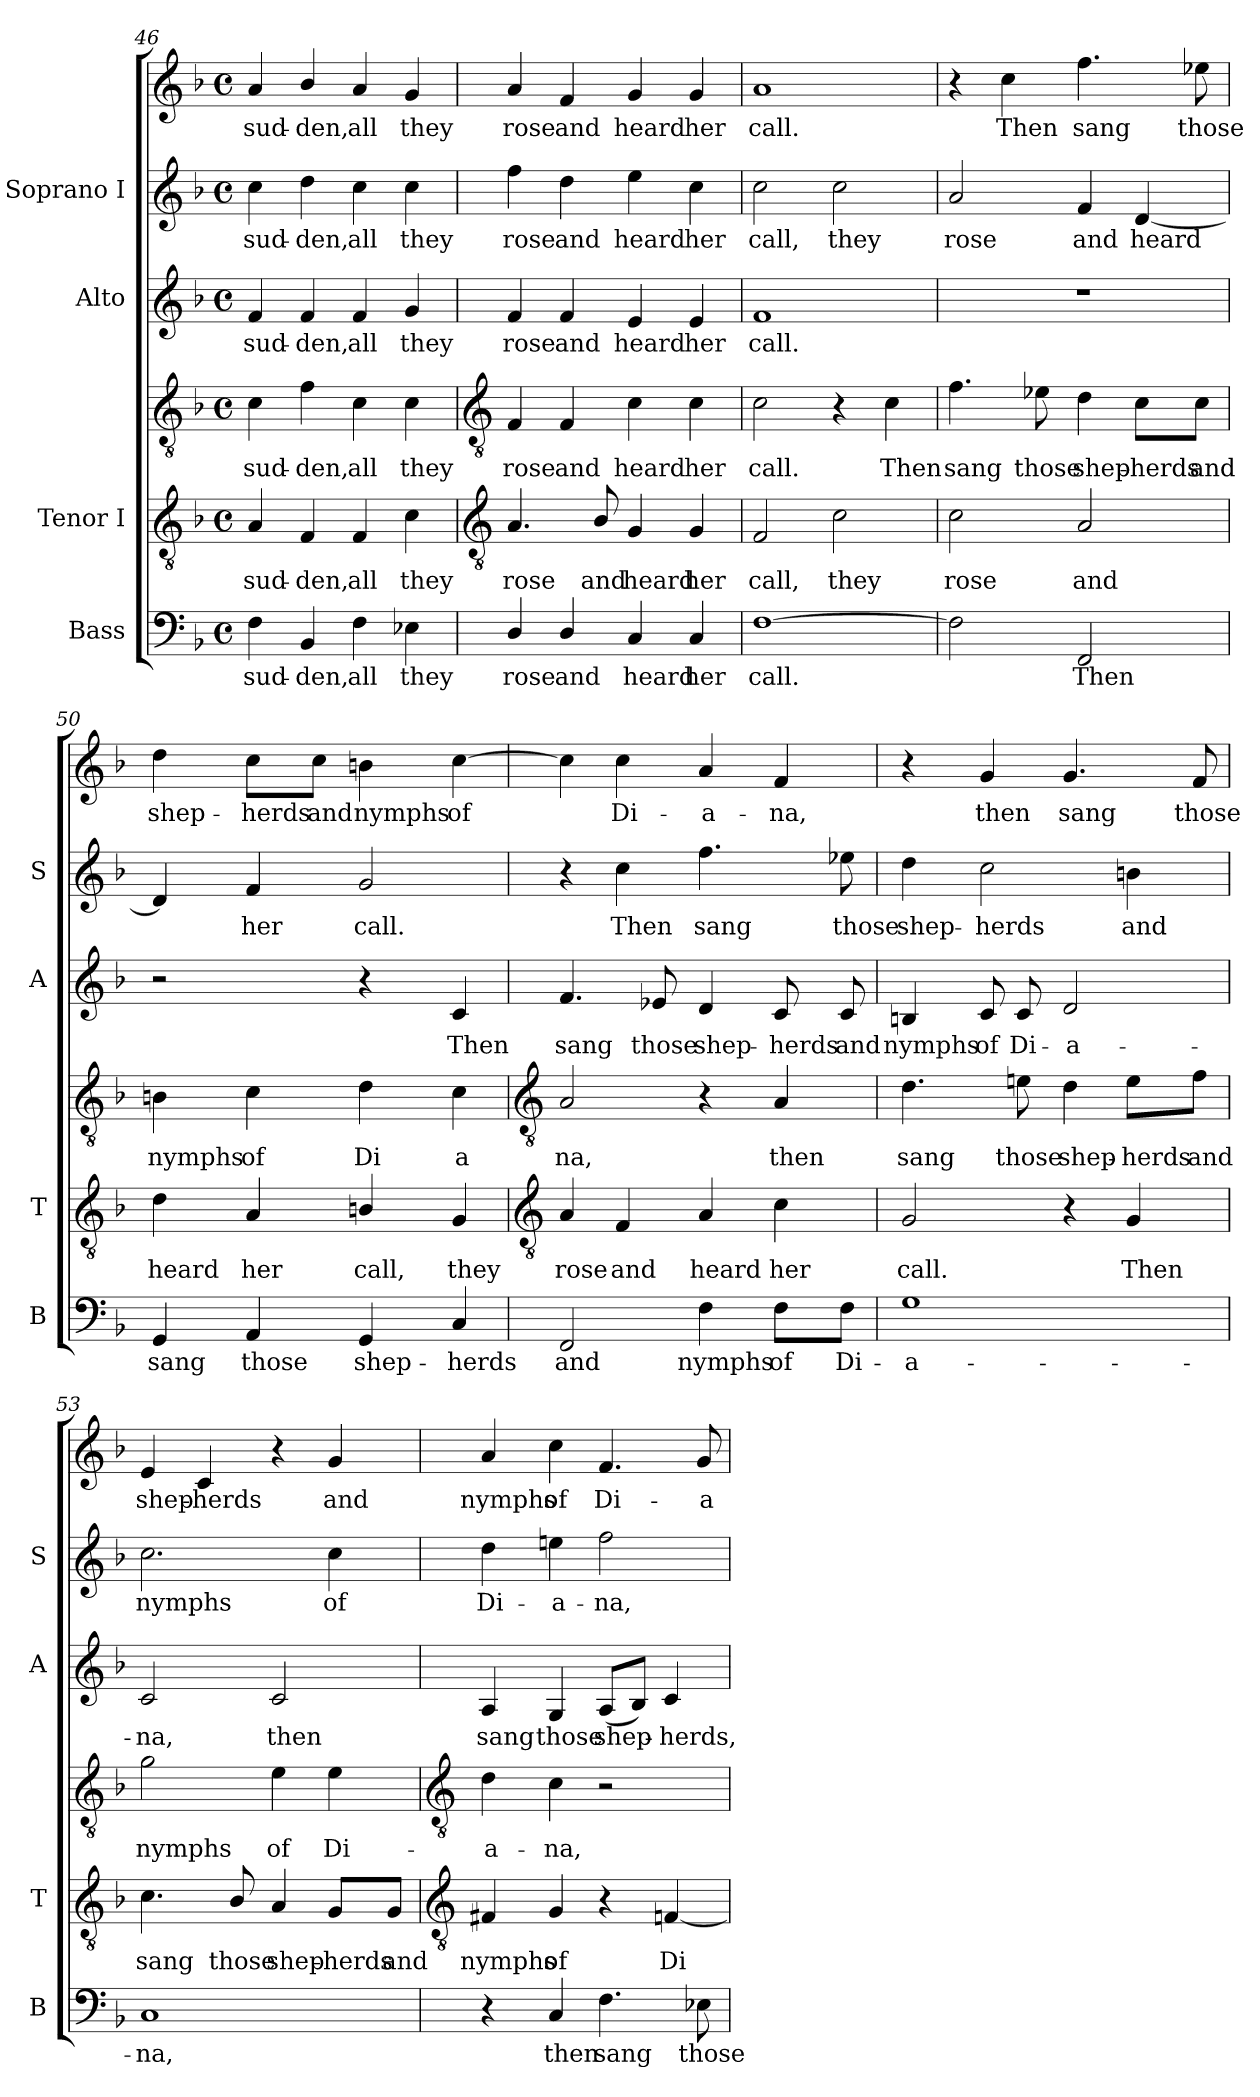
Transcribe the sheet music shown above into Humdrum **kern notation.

**kern	**text	**kern	**text	**kern	**text	**kern	**text	**kern	**text	**kern	**text
*part4	*part4	*part3	*part3	*part3	*part3	*part2	*part2	*part1	*part1	*part1	*part1
*staff6	*staff6	*staff5	*staff5	*staff4	*staff4	*staff3	*staff3	*staff2	*staff2	*staff1	*staff1
*I"Bass	*	*I"Tenor I	*	*	*	*I"Alto	*	*I"Soprano I	*	*	*
*I'B	*	*I'T	*	*	*	*I'A	*	*I'S	*	*	*
*clefF4	*	*clefGv2	*	*clefGv2	*	*clefG2	*	*clefG2	*	*clefG2	*
*k[b-]	*	*k[b-]	*	*k[b-]	*	*k[b-]	*	*k[b-]	*	*k[b-]	*
*F:	*	*F:	*	*F:	*	*F:	*	*F:	*	*F:	*
*M4/4	*	*M4/4	*	*M4/4	*	*M4/4	*	*M4/4	*	*M4/4	*
*met(c)	*	*met(c)	*	*met(c)	*	*met(c)	*	*met(c)	*	*met(c)	*
=46	=46	=46	=46	=46	=46	=46	=46	=46	=46	=46	=46
!	!LO:LY:b	!	!LO:LY:b	!	!LO:LY:b	!	!LO:LY:b	!	!LO:LY:b	!	!LO:LY:b
4F	sud-	4A	sud-	4c	sud-	4f	sud-	4cc	sud-	4a	sud-
!	!LO:LY:b	!	!LO:LY:b	!	!LO:LY:b	!	!LO:LY:b	!	!LO:LY:b	!	!LO:LY:b
4BB-	-den,	4F	-den,	4f	-den,	4f	-den,	4dd	-den,	4b-/	-den,
!	!LO:LY:b	!	!LO:LY:b	!	!LO:LY:b	!	!LO:LY:b	!	!LO:LY:b	!	!LO:LY:b
4F	all	4F	all	4c	all	4f	all	4cc	all	4a/	all
!	!LO:LY:b	!	!LO:LY:b	!	!LO:LY:b	!	!LO:LY:b	!	!LO:LY:b	!	!LO:LY:b
4E-X	they	4c	they	4c	they	4g	they	4cc	they	4g	they
!!LO:LB:g=z
=47	=47	=47	=47	=47	=47	=47	=47	=47	=47	=47	=47
*	*	*clefGv2	*	*clefGv2	*	*	*	*	*	*	*
!	!LO:LY:b	!	!LO:LY:b	!	!LO:LY:b	!	!LO:LY:b	!	!LO:LY:b	!	!LO:LY:b
4D/	rose	4.A	rose	4F	rose	4f	rose	4ff	rose	4a/	rose
!	!LO:LY:b	!	!	!	!LO:LY:b	!	!LO:LY:b	!	!LO:LY:b	!	!LO:LY:b
4D/	and	.	.	4F	and	4f	and	4dd	and	4f	and
!	!	!	!LO:LY:b	!	!	!	!	!	!	!	!
.	.	8B-/	and	.	.	.	.	.	.	.	.
!	!LO:LY:b	!	!LO:LY:b	!	!LO:LY:b	!	!LO:LY:b	!	!LO:LY:b	!	!LO:LY:b
4C	heard	4G	heard	4c	heard	4e	heard	4ee	heard	4g	heard
!	!LO:LY:b	!	!LO:LY:b	!	!LO:LY:b	!	!LO:LY:b	!	!LO:LY:b	!	!LO:LY:b
4C	her	4G	her	4c	her	4e	her	4cc	her	4g	her
=48	=48	=48	=48	=48	=48	=48	=48	=48	=48	=48	=48
!	!LO:LY:b	!	!LO:LY:b	!	!LO:LY:b	!	!LO:LY:b	!	!LO:LY:b	!	!LO:LY:b
[1F	call.	2F	call,	2c	call.	1f	call.	2cc	call,	1a/	call.
!	!	!	!LO:LY:b	!	!	!	!	!	!LO:LY:b	!	!
.	.	2c	they	4r	.	.	.	2cc	they	.	.
!	!	!	!	!	!LO:LY:b	!	!	!	!	!	!
.	.	.	.	4c	Then	.	.	.	.	.	.
=49	=49	=49	=49	=49	=49	=49	=49	=49	=49	=49	=49
!	!	!	!LO:LY:b	!	!LO:LY:b	!	!	!	!LO:LY:b	!	!
2F]	.	2c	rose	4.f	sang	1r	.	2a/	rose	4r	.
!	!	!	!	!	!	!	!	!	!	!	!LO:LY:b
.	.	.	.	.	.	.	.	.	.	4cc	Then
!	!	!	!	!	!LO:LY:b	!	!	!	!	!	!
.	.	.	.	8e-X	those	.	.	.	.	.	.
!	!LO:LY:b	!	!LO:LY:b	!	!LO:LY:b	!	!	!	!LO:LY:b	!	!LO:LY:b
2FF	Then	2A	and	4d	shep-	.	.	4f	and	4.ff	sang
!	!	!	!	!	!LO:LY:b	!	!	!	!LO:LY:b	!	!
.	.	.	.	8c\L	-herds	.	.	[4d	heard	.	.
!	!	!	!	!	!LO:LY:b	!	!	!	!	!	!LO:LY:b
.	.	.	.	8c\J	and	.	.	.	.	8ee-X	those
=50	=50	=50	=50	=50	=50	=50	=50	=50	=50	=50	=50
!	!LO:LY:b	!	!LO:LY:b	!	!LO:LY:b	!	!	!	!	!	!LO:LY:b
4GG	sang	4d	heard	4Bn	nymphs	2r	.	4d]	.	4dd	shep-
!	!LO:LY:b	!	!LO:LY:b	!	!LO:LY:b	!	!	!	!LO:LY:b	!	!LO:LY:b
4AA	those	4A	her	4c	of	.	.	4f	her	8cc\L	-herds
!	!	!	!	!	!	!	!	!	!	!	!LO:LY:b
.	.	.	.	.	.	.	.	.	.	8cc\J	and
!	!LO:LY:b	!	!LO:LY:b	!	!LO:LY:b	!	!	!	!LO:LY:b	!	!LO:LY:b
4GG	shep-	4Bn/	call,	4d	Di	4r	.	2g	call.	4bn	nymphs
!	!LO:LY:b	!	!LO:LY:b	!	!LO:LY:b	!	!LO:LY:b	!	!	!	!LO:LY:b
4C/	-herds	4G	they	4c	a	4c	Then	.	.	[4cc	of
!!LO:LB:g=z
=51	=51	=51	=51	=51	=51	=51	=51	=51	=51	=51	=51
*	*	*clefGv2	*	*clefGv2	*	*	*	*	*	*	*
!	!LO:LY:b	!	!LO:LY:b	!	!LO:LY:b	!	!LO:LY:b	!	!	!	!
2FF	and	4A	rose	2A	na,	4.f	sang	4r	.	4cc]	.
!	!	!	!LO:LY:b	!	!	!	!	!	!LO:LY:b	!	!LO:LY:b
.	.	4F	and	.	.	.	.	4cc	Then	4cc	Di-
!	!	!	!	!	!	!	!LO:LY:b	!	!	!	!
.	.	.	.	.	.	8e-X	those	.	.	.	.
!	!LO:LY:b	!	!LO:LY:b	!	!	!	!LO:LY:b	!	!LO:LY:b	!	!LO:LY:b
4F	nymphs	4A	heard	4r	.	4d	shep-	4.ff	sang	4a	-a-
!	!LO:LY:b	!	!LO:LY:b	!	!LO:LY:b	!	!LO:LY:b	!	!	!	!LO:LY:b
8F\L	of	4c	her	4A	then	8c	-herds	.	.	4f	-na,
!	!LO:LY:b	!	!	!	!	!	!LO:LY:b	!	!LO:LY:b	!	!
8F\J	Di-	.	.	.	.	8c	and	8ee-X	those	.	.
=52	=52	=52	=52	=52	=52	=52	=52	=52	=52	=52	=52
!	!LO:LY:b	!	!LO:LY:b	!	!LO:LY:b	!	!LO:LY:b	!	!LO:LY:b	!	!
1G	-a-	2G	call.	4.d	sang	4Bn	nymphs	4dd	shep-	4r	.
!	!	!	!	!	!	!	!LO:LY:b	!	!LO:LY:b	!	!LO:LY:b
.	.	.	.	.	.	8c	of	2cc	-herds	4g	then
!	!	!	!	!	!LO:LY:b	!	!LO:LY:b	!	!	!	!
.	.	.	.	8en	those	8c	Di-	.	.	.	.
!	!	!	!	!	!LO:LY:b	!	!LO:LY:b	!	!	!	!LO:LY:b
.	.	4r	.	4d	shep-	2d	-a-	.	.	4.g	sang
!	!	!	!LO:LY:b	!	!LO:LY:b	!	!	!	!LO:LY:b	!	!
.	.	4G	Then	8e\L	-herds	.	.	4bn	and	.	.
!	!	!	!	!	!LO:LY:b	!	!	!	!	!	!LO:LY:b
.	.	.	.	8f\J	and	.	.	.	.	8f	those
=53	=53	=53	=53	=53	=53	=53	=53	=53	=53	=53	=53
!	!LO:LY:b	!	!LO:LY:b	!	!LO:LY:b	!	!LO:LY:b	!	!LO:LY:b	!	!LO:LY:b
1C	-na,	4.c	-sang	2g	nymphs	2c	-na,	2.cc	nymphs	4e	shep-
!	!	!	!	!	!	!	!	!	!	!	!LO:LY:b
.	.	.	.	.	.	.	.	.	.	4c	-herds
!	!	!	!LO:LY:b	!	!	!	!	!	!	!	!
.	.	8B-/	those	.	.	.	.	.	.	.	.
!	!	!	!LO:LY:b	!	!LO:LY:b	!	!LO:LY:b	!	!	!	!
.	.	4A	shep-	4e	of	2c	then	.	.	4r	.
!	!	!	!LO:LY:b	!	!LO:LY:b	!	!	!	!LO:LY:b	!	!LO:LY:b
.	.	8G/L	-herds	4e	Di-	.	.	4cc	of	4g	and
!	!	!	!LO:LY:b	!	!	!	!	!	!	!	!
.	.	8G/J	and	.	.	.	.	.	.	.	.
!!LO:LB:g=z
=54	=54	=54	=54	=54	=54	=54	=54	=54	=54	=54	=54
*	*	*clefGv2	*	*clefGv2	*	*	*	*	*	*	*
!	!	!	!LO:LY:b	!	!LO:LY:b	!	!LO:LY:b	!	!LO:LY:b	!	!LO:LY:b
4r	.	4F#X	nymphs	4d	a-	4A	sang	4dd	-Di-	4a	nymphs
!	!LO:LY:b	!	!LO:LY:b	!	!LO:LY:b	!	!LO:LY:b	!	!LO:LY:b	!	!LO:LY:b
4C	then	4G	of	4c	-na,	4G	those	4een	-a-	4cc	of
!	!LO:LY:b	!	!	!	!	!	!LO:LY:b	!	!LO:LY:b	!	!LO:LY:b
4.F	sang	4r	.	2r	.	(<8AL	shep-	2ff	-na,	4.f	Di-
.	.	.	.	.	.	8B-J)	.	.	.	.	.
!	!	!	!LO:LY:b	!	!	!	!LO:LY:b	!	!	!	!
.	.	[4Fn	Di-	.	.	4c	herds,	.	.	.	.
!	!LO:LY:b	!	!	!	!	!	!	!	!	!	!LO:LY:b
8E-X	those	.	.	.	.	.	.	.	.	8g	-a-
=	=	=	=	=	=	=	=	=	=	=	=
*-	*-	*-	*-	*-	*-	*-	*-	*-	*-	*-	*-
